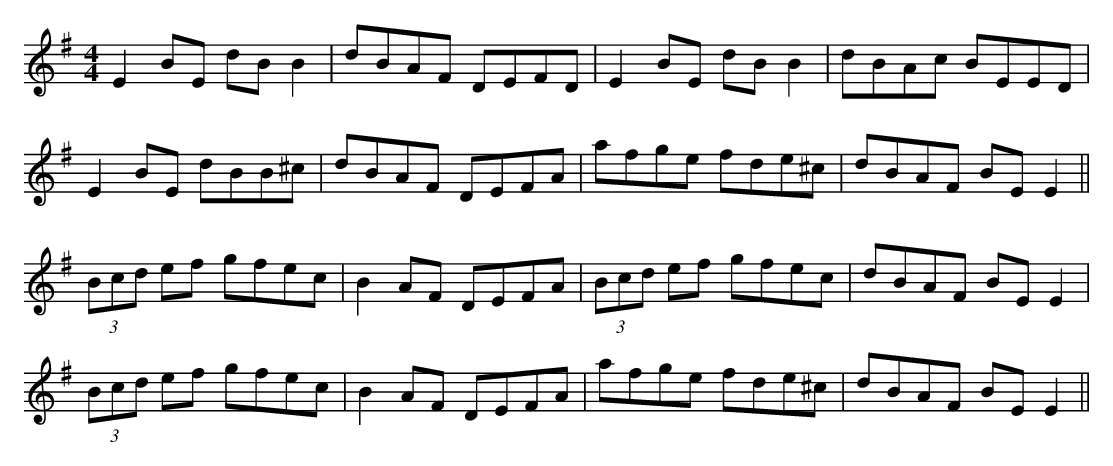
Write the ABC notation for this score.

X:1
M:4/4
K:Emin
E2BE dB B2|dBAF DEFD|E2BE dB B2|dBAc BEED|
E2BE dBB^c|dBAF DEFA|afge fde^c|dBAF BEE2||
(3Bcd ef gfec|B2 AF DEFA|(3Bcd ef gfec|dBAF BE E2|
(3Bcd ef gfec|B2 AF DEFA|afge fde^c|dBAF BE E2||
